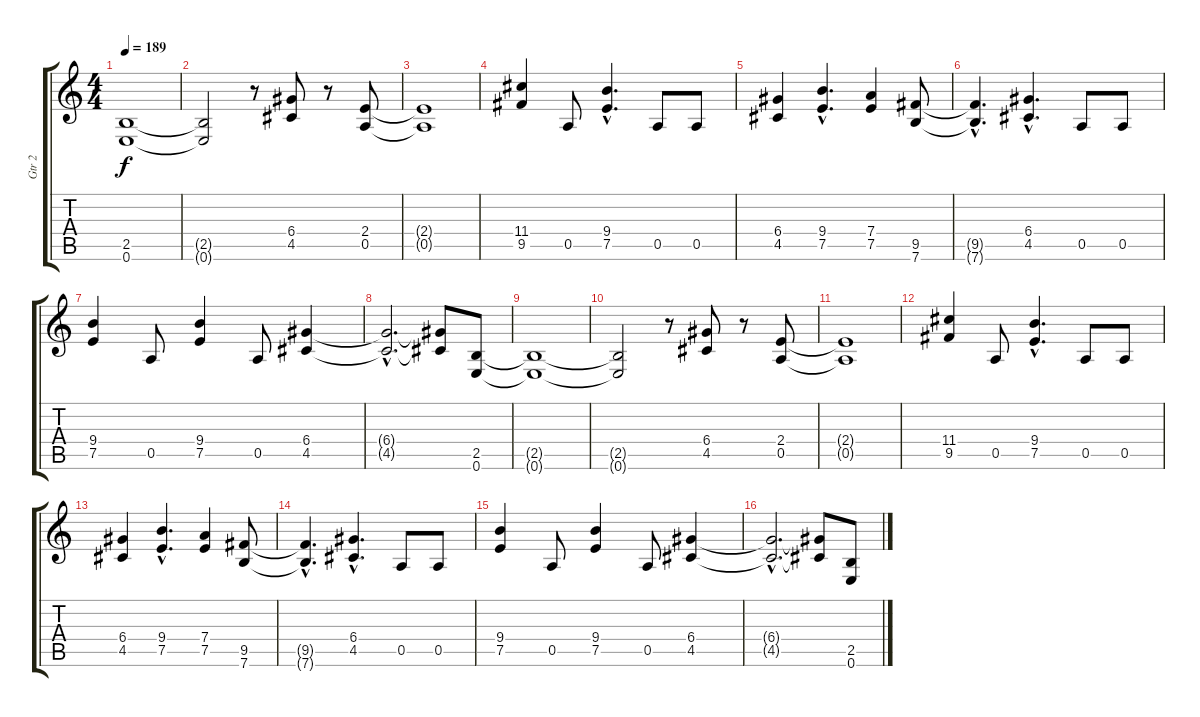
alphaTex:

\track ("Gtr 2" "Gtr 2") {instrument distortionguitar}
\staff {score tabs}
\tuning (E4 B3 G3 D3 A2 E2) {hide}
\ts (4 4)
\tempo 189
\clef g2
\ks c
(2.5{t} 0.6{t}).1{dy f} |
(2.5{t} 0.6{t}).2 r.8 (6.4 4.5).8 r.8 (2.4 0.5).8 |
(2.4{t} 0.5{t}).1 |
(11.4 9.5).4 0.5.8 (9.4{hac} 7.5{hac}).4{d} 0.5.8 0.5.8 |
(6.4 4.5).4 (9.4{hac} 7.5{hac}).4{d} (7.4 7.5).4 (9.5 7.6).8 |
(9.5{hac t} 7.6{hac t}).4{d} (6.4{hac} 4.5{hac}).4{d} 0.5.8 0.5.8 |
(9.4 7.5).4 0.5.8 (9.4 7.5).4 0.5.8 (6.4 4.5).4 |
(6.4{hac t} 4.5{hac t}).2{d} (6.4{t} 4.5{t}).8 (2.5 0.6).8 |
(2.5{t} 0.6{t}).1 |
(2.5{t} 0.6{t}).2 r.8 (6.4 4.5).8 r.8 (2.4 0.5).8 |
(2.4{t} 0.5{t}).1 |
(11.4 9.5).4 0.5.8 (9.4{hac} 7.5{hac}).4{d} 0.5.8 0.5.8 |
(6.4 4.5).4 (9.4{hac} 7.5{hac}).4{d} (7.4 7.5).4 (9.5 7.6).8 |
(9.5{hac t} 7.6{hac t}).4{d} (6.4{hac} 4.5{hac}).4{d} 0.5.8 0.5.8 |
(9.4 7.5).4 0.5.8 (9.4 7.5).4 0.5.8 (6.4 4.5).4 |
(6.4{hac t} 4.5{hac t}).2{d} (6.4{t} 4.5{t}).8 (2.5 0.6).8
